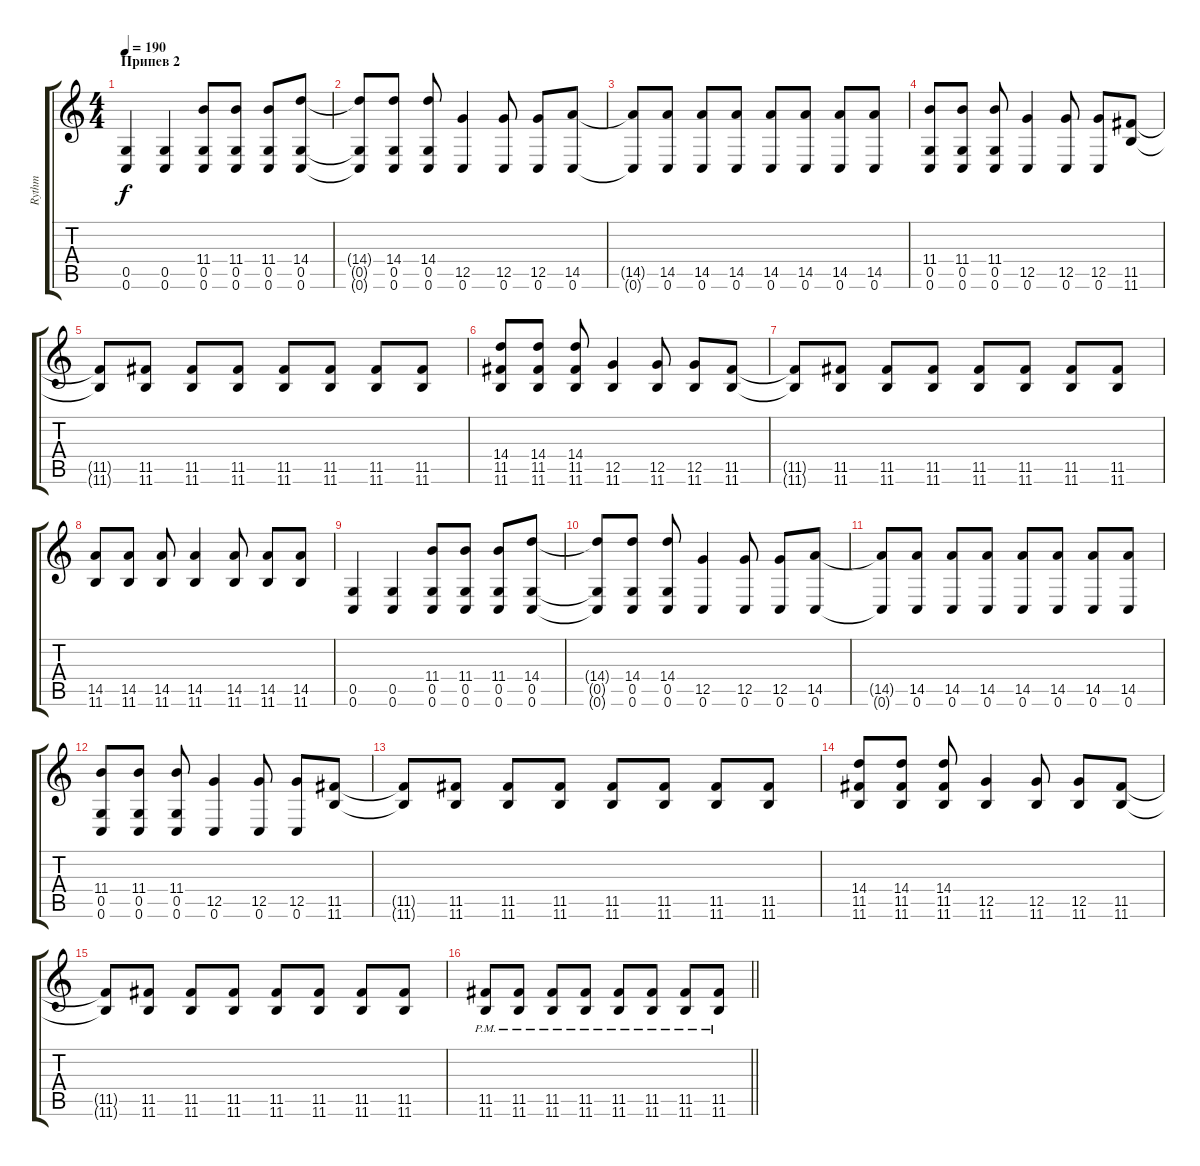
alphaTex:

\track ("Rythm" "Rythm") {instrument overdrivenguitar}
\staff {score tabs}
\tuning (D4 A3 F3 C3 G2 C2) {hide}
\ts (4 4)
\section ("" "Припев 2")
\tempo 190
\clef g2
\ks c
(0.5 0.6).4{dy f} (0.5 0.6).4 (11.4 0.5 0.6).8 (11.4 0.5 0.6).8 (11.4 0.5 0.6).8 (14.4 0.5 0.6).8 |
(14.4{t} 0.5{t} 0.6{t}).8 (14.4 0.5 0.6).8 (14.4 0.5 0.6).8 (12.5 0.6).4 (12.5 0.6).8 (12.5 0.6).8 (14.5 0.6).8 |
(14.5{t} 0.6{t}).8 (14.5 0.6).8 (14.5 0.6).8 (14.5 0.6).8 (14.5 0.6).8 (14.5 0.6).8 (14.5 0.6).8 (14.5 0.6).8 |
(11.4 0.5 0.6).8 (11.4 0.5 0.6).8 (11.4 0.5 0.6).8 (12.5 0.6).4 (12.5 0.6).8 (12.5 0.6).8 (11.5 11.6).8 |
(11.5{t} 11.6{t}).8 (11.5 11.6).8 (11.5 11.6).8 (11.5 11.6).8 (11.5 11.6).8 (11.5 11.6).8 (11.5 11.6).8 (11.5 11.6).8 |
(14.4 11.5 11.6).8 (14.4 11.5 11.6).8 (14.4 11.5 11.6).8 (12.5 11.6).4 (12.5 11.6).8 (12.5 11.6).8 (11.5 11.6).8 |
(11.5{t} 11.6{t}).8 (11.5 11.6).8 (11.5 11.6).8 (11.5 11.6).8 (11.5 11.6).8 (11.5 11.6).8 (11.5 11.6).8 (11.5 11.6).8 |
(14.5 11.6).8 (14.5 11.6).8 (14.5 11.6).8 (14.5 11.6).4 (14.5 11.6).8 (14.5 11.6).8 (14.5 11.6).8 |
(0.5 0.6).4 (0.5 0.6).4 (11.4 0.5 0.6).8 (11.4 0.5 0.6).8 (11.4 0.5 0.6).8 (14.4 0.5 0.6).8 |
(14.4{t} 0.5{t} 0.6{t}).8 (14.4 0.5 0.6).8 (14.4 0.5 0.6).8 (12.5 0.6).4 (12.5 0.6).8 (12.5 0.6).8 (14.5 0.6).8 |
(14.5{t} 0.6{t}).8 (14.5 0.6).8 (14.5 0.6).8 (14.5 0.6).8 (14.5 0.6).8 (14.5 0.6).8 (14.5 0.6).8 (14.5 0.6).8 |
(11.4 0.5 0.6).8 (11.4 0.5 0.6).8 (11.4 0.5 0.6).8 (12.5 0.6).4 (12.5 0.6).8 (12.5 0.6).8 (11.5 11.6).8 |
(11.5{t} 11.6{t}).8 (11.5 11.6).8 (11.5 11.6).8 (11.5 11.6).8 (11.5 11.6).8 (11.5 11.6).8 (11.5 11.6).8 (11.5 11.6).8 |
(14.4 11.5 11.6).8 (14.4 11.5 11.6).8 (14.4 11.5 11.6).8 (12.5 11.6).4 (12.5 11.6).8 (12.5 11.6).8 (11.5 11.6).8 |
(11.5{t} 11.6{t}).8 (11.5 11.6).8 (11.5 11.6).8 (11.5 11.6).8 (11.5 11.6).8 (11.5 11.6).8 (11.5 11.6).8 (11.5 11.6).8 |
\barLineRight lightlight
(11.5{pm} 11.6{pm}).8 (11.5{pm} 11.6{pm}).8 (11.5{pm} 11.6{pm}).8 (11.5{pm} 11.6{pm}).8 (11.5{pm} 11.6{pm}).8 (11.5{pm} 11.6{pm}).8 (11.5{pm} 11.6{pm}).8 (11.5{pm} 11.6{pm}).8
